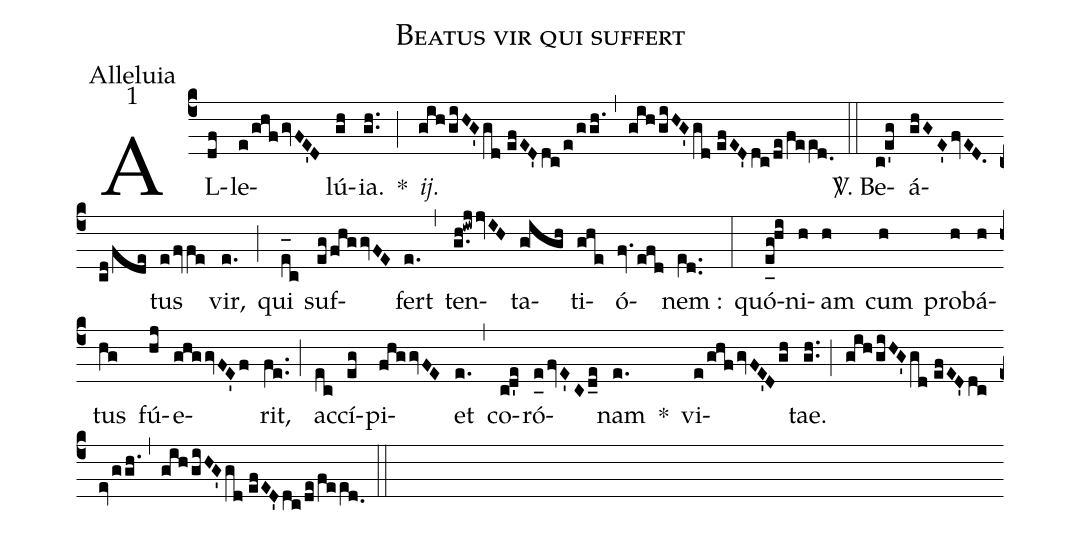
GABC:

name:Beatus vir qui suffert;
office-part:Alleluia;
mode:1;
%%
(c4) AL(df)le(e/ghfgvFE'D)lú(gh){ia}.(gh..) *(;) <i>ij.</i>(gihgiHG'gd//efED'/!dc/e/ggh.) (,) (gihgiHG'gd//efED'/!dc/de/fee[ll:1]d.0) (::) <sp>V/</sp>. Be(c!e'g)á(ghGE'fvED.cd/fde)tus(efvfe) vir,(e.) (;) qui(e_[oh:h]c) suf(eg/fhggvFE)fert(e.) (,) ten(g.h!iwjjvIH)ta(g!igh)ti(ghe)ó(fv.efd)nem :(e[ll:1]d..) (:) quó(e_[uh:l]g!hi)ni(h)am(h) cum(h) pro(h)bá(h)tus(hg) fú(hj)e(ghggvFE'f)rit,(fe..) (;) ac(ec)cí(eg)pi(fhggvFE)et(e.) (,) co(cd'e)ró(e_0[uh:l]fvE'Cd_e)nam(e.) *() vi(e/ghfgvFE'Dgh)tae.(gh..) (;) (gihgiHG'gd//efED'/!dcevggh.) (,) (gihgiHG'gd//efED'/!dc/de/fee[ll:1]d.0) (::)
